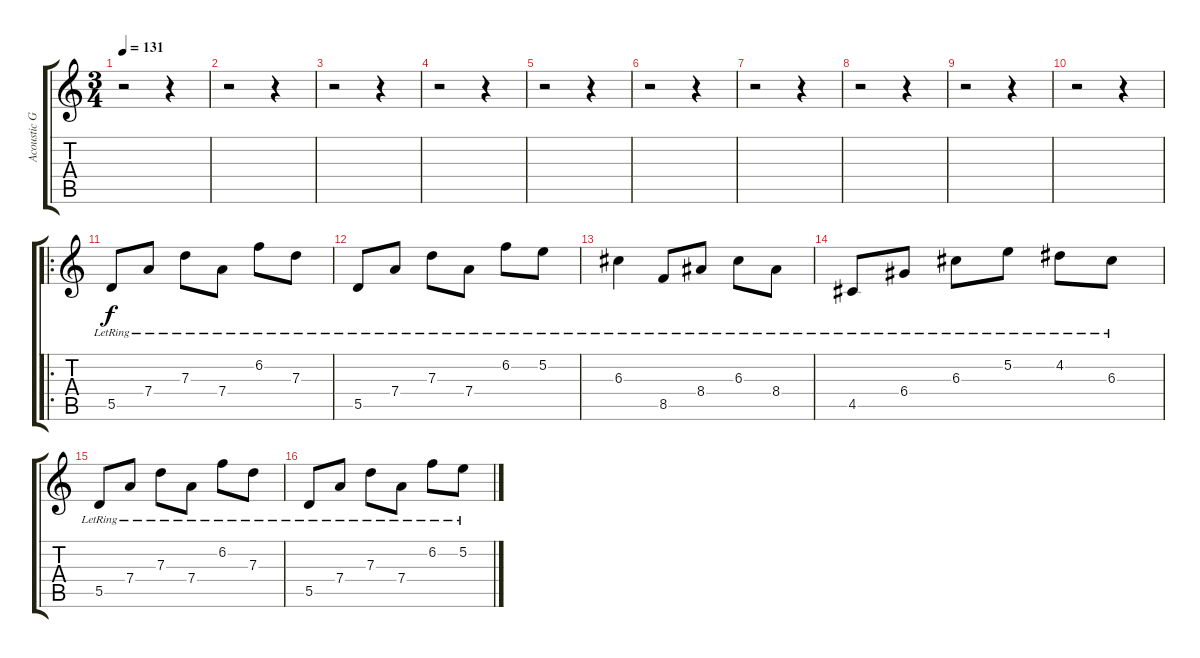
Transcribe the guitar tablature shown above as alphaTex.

\track ("Acoustic Guitar II" "Acoustic G") {instrument acousticguitarnylon}
\staff {score tabs}
\tuning (E4 B3 G3 D3 A2 E2) {hide}
\ts (3 4)
\tempo 131
\clef g2
\ks c
r.2{dy f} r.4 |
r.2 r.4 |
r.2 r.4 |
r.2 r.4 |
r.2 r.4 |
r.2 r.4 |
r.2 r.4 |
r.2 r.4 |
r.2 r.4 |
r.2 r.4 |
\ro
5.5{lr}.8 7.4{lr}.8 7.3{lr}.8 7.4{lr}.8 6.2{lr}.8 7.3{lr}.8 |
5.5{lr}.8 7.4{lr}.8 7.3{lr}.8 7.4{lr}.8 6.2{lr}.8 5.2{lr}.8 |
6.3{lr}.4 8.5{lr}.8 8.4{lr}.8 6.3{lr}.8 8.4{lr}.8 |
4.5{lr}.8 6.4{lr}.8 6.3{lr}.8 5.2{lr}.8 4.2{lr}.8 6.3{lr}.8 |
5.5{lr}.8 7.4{lr}.8 7.3{lr}.8 7.4{lr}.8 6.2{lr}.8 7.3{lr}.8 |
5.5{lr}.8 7.4{lr}.8 7.3{lr}.8 7.4{lr}.8 6.2{lr}.8 5.2{lr}.8
